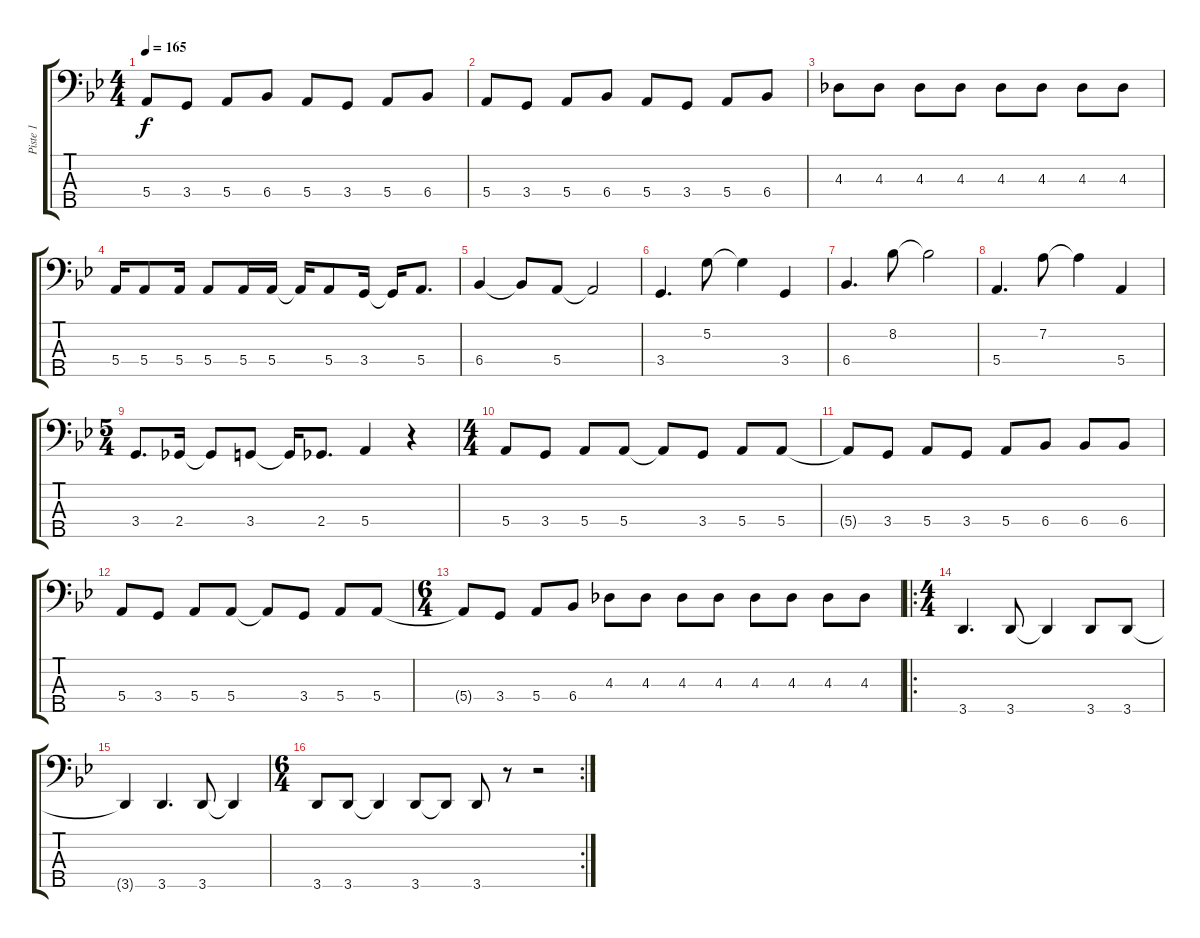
\track ("Piste 1" "Piste 1") {instrument electricbassfinger}
\staff {score tabs}
\tuning (G2 D2 A1 E1 B0) {hide}
\ts (4 4)
\tempo 165
\clef f4
\ks bb
5.4.8{dy f} 3.4.8 5.4.8 6.4.8 5.4.8 3.4.8 5.4.8 6.4.8 |
5.4.8 3.4.8 5.4.8 6.4.8 5.4.8 3.4.8 5.4.8 6.4.8 |
4.3.8 4.3.8 4.3.8 4.3.8 4.3.8 4.3.8 4.3.8 4.3.8 |
5.4.16 5.4.8 5.4.16 5.4.8 5.4.16 5.4.16 5.4{t}.16 5.4.8 3.4.16 3.4{t}.16 5.4.8{d} |
6.4.4 6.4{t}.8 5.4.8 5.4{t}.2 |
3.4.4{d} 5.2.8 5.2{t}.4 3.4.4 |
6.4.4{d} 8.2.8 8.2{t}.2 |
5.4.4{d} 7.2.8 7.2{t}.4 5.4.4 |
\ts (5 4)
3.4.8{d} 2.4.16 2.4{t}.8 3.4.8 3.4{t}.16 2.4.8{d} 5.4.4 r.4 |
\ts (4 4)
5.4.8 3.4.8 5.4.8 5.4.8 5.4{t}.8 3.4.8 5.4.8 5.4.8 |
5.4{t}.8 3.4.8 5.4.8 3.4.8 5.4.8 6.4.8 6.4.8 6.4.8 |
5.4.8 3.4.8 5.4.8 5.4.8 5.4{t}.8 3.4.8 5.4.8 5.4.8 |
\ts (6 4)
5.4{t}.8 3.4.8 5.4.8 6.4.8 4.3.8 4.3.8 4.3.8 4.3.8 4.3.8 4.3.8 4.3.8 4.3.8 |
\ro
\ts (4 4)
3.5.4{d} 3.5.8 3.5{t}.4 3.5.8 3.5.8 |
3.5{t}.4 3.5.4{d} 3.5.8 3.5{t}.4 |
\rc 2
\ts (6 4)
3.5.8 3.5.8 3.5{t}.4 3.5.8 3.5{t}.8 3.5.8 r.8 r.2
